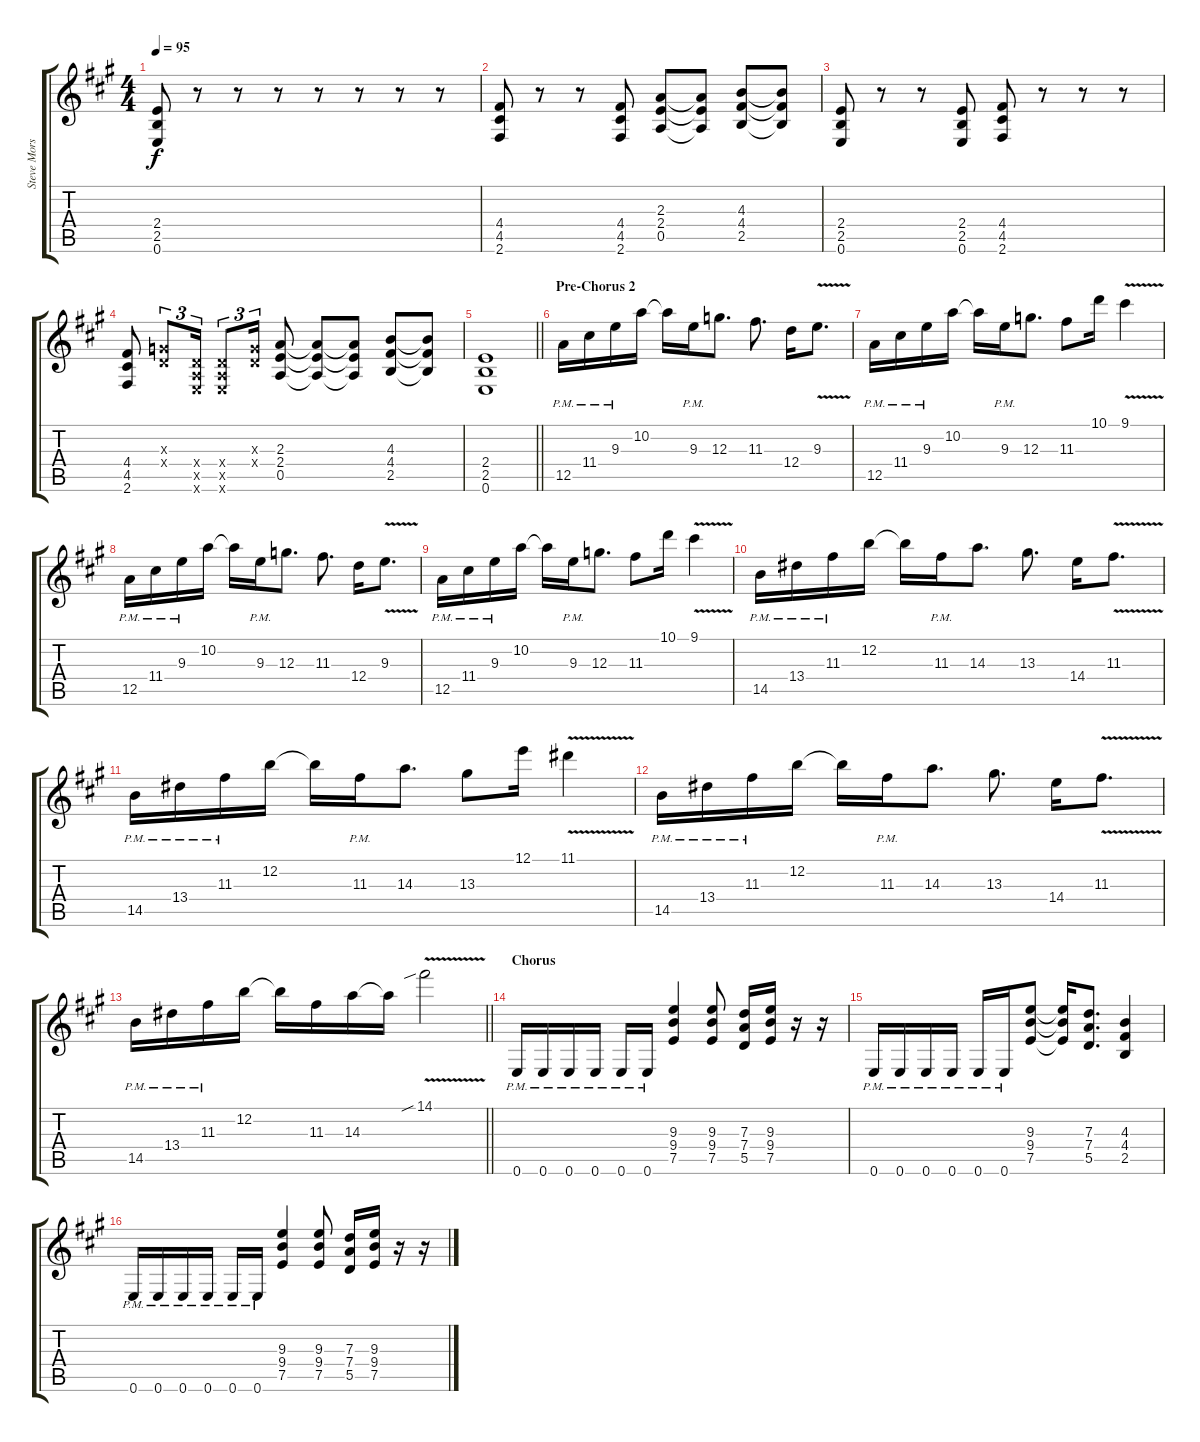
\track ("Steve Morse" "Steve Mors") {instrument distortionguitar}
\staff {score tabs}
\tuning (E4 B3 G3 D3 A2 E2) {hide}
\ts (4 4)
\tempo 95
\clef g2
\ks f#minor
(2.4 2.5 0.6).8{dy f} r.8 r.8 r.8 r.8 r.8 r.8 r.8 |
(4.4 4.5 2.6).8 r.8 r.8 (4.4 4.5 2.6).8 (2.3 2.4 0.5).8 (2.3{t} 2.4{t} 0.5{t}).8 (4.3 4.4 2.5).8 (4.3{t} 4.4{t} 2.5{t}).8 |
(2.4 2.5 0.6).8 r.8 r.8 (2.4 2.5 0.6).8 (4.4 4.5 2.6).8 r.8 r.8 r.8 |
(4.4 4.5 2.6).8 (0.3{x} 0.4{x}).8{tu (3 2)} (0.4{x} 0.5{x} 0.6{x}).16{tu (3 2)} (0.4{x} 0.5{x} 0.6{x}).8{tu (3 2)} (0.3{x} 0.4{x}).16{tu (3 2)} (2.3 2.4 0.5).8 (2.3{t} 2.4{t} 0.5{t}).8 (2.3{t} 2.4{t} 0.5{t}).8 (4.3 4.4 2.5).8 (4.3{t} 4.4{t} 2.5{t}).8 |
\barLineRight lightlight
(2.4 2.5 0.6).1 |
\section ("" "Pre-Chorus 2")
12.5{pm}.16 11.4{pm}.16 9.3{pm}.16 10.2.16 10.2{t}.16 9.3{pm}.16 12.3.8{d} 11.3.8{d} 12.4.16 9.3{v}.8{d} |
12.5{pm}.16 11.4{pm}.16 9.3{pm}.16 10.2.16 10.2{t}.16 9.3{pm}.16 12.3.8{d} 11.3.8 10.1.16 9.1{v}.4 |
12.5{pm}.16 11.4{pm}.16 9.3{pm}.16 10.2.16 10.2{t}.16 9.3{pm}.16 12.3.8{d} 11.3.8{d} 12.4.16 9.3{v}.8{d} |
12.5{pm}.16 11.4{pm}.16 9.3{pm}.16 10.2.16 10.2{t}.16 9.3{pm}.16 12.3.8{d} 11.3.8 10.1.16 9.1{v}.4 |
14.5{pm}.16 13.4{pm}.16 11.3{pm}.16 12.2.16 12.2{t}.16 11.3{pm}.16 14.3.8{d} 13.3.8{d} 14.4.16 11.3{v}.8{d} |
14.5{pm}.16 13.4{pm}.16 11.3{pm}.16 12.2.16 12.2{t}.16 11.3{pm}.16 14.3.8{d} 13.3.8 12.1.16 11.1{v}.4 |
14.5{pm}.16 13.4{pm}.16 11.3{pm}.16 12.2.16 12.2{t}.16 11.3{pm}.16 14.3.8{d} 13.3.8{d} 14.4.16 11.3{v}.8{d} |
\barLineRight lightlight
14.5{pm}.16 13.4{pm}.16 11.3{pm}.16 12.2.16 12.2{t}.16 11.3.16 14.3.16 14.3{t}.16 14.1{v sib}.2 |
\section ("" "Chorus")
0.6{pm}.16 0.6{pm}.16 0.6{pm}.16 0.6{pm}.16 0.6{pm}.16 0.6{pm}.16 (9.3 9.4 7.5).4 (9.3 9.4 7.5).8 (7.3 7.4 5.5).16 (9.3 9.4 7.5).16 r.16 r.16 |
0.6{pm}.16 0.6{pm}.16 0.6{pm}.16 0.6{pm}.16 0.6{pm}.16 0.6{pm}.16 (9.3 9.4 7.5).8 (9.3{t} 9.4{t} 7.5{t}).16 (7.3 7.4 5.5).8{d} (4.3 4.4 2.5).4 |
0.6{pm}.16 0.6{pm}.16 0.6{pm}.16 0.6{pm}.16 0.6{pm}.16 0.6{pm}.16 (9.3 9.4 7.5).4 (9.3 9.4 7.5).8 (7.3 7.4 5.5).16 (9.3 9.4 7.5).16 r.16 r.16
